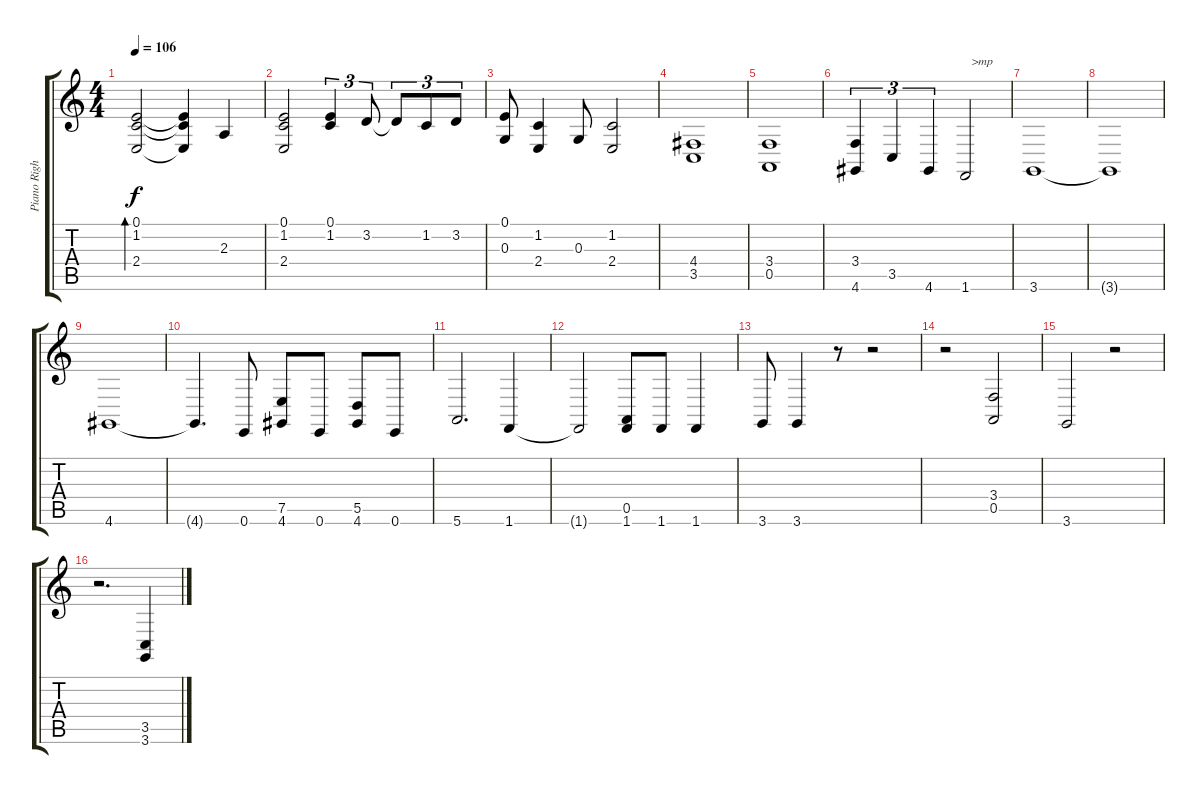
\track ("Piano Right Hand" "Piano Righ") {instrument brightacousticpiano}
\staff {score tabs}
\tuning (E4 B3 G3 D3 A2 E2) {hide}
\ts (4 4)
\tempo 106
\clef g2
\ks c
(0.1 1.2 2.4).2{bd 120 dy f instrument brightacousticpiano} (0.1{t} 1.2{t} 2.4{t}).4 2.3.4 |
(0.1 1.2 2.4).2 (0.1 1.2).4{tu (3 2)} 3.2.8{tu (3 2)} 3.2{t}.8{tu (3 2)} 1.2.8{tu (3 2)} 3.2.8{tu (3 2)} |
(0.1 0.3).8 (1.2 2.4).4 0.3.8 (1.2 2.4).2 |
(4.4 3.5).1 |
(3.4 0.5).1 |
(3.4 4.6).4{tu (3 2)} 3.5.4{tu (3 2)} 4.6.4{tu (3 2)} 1.6.2{txt "  >mp" volume 11} |
3.6.1 |
3.6{t}.1 |
4.6.1 |
4.6{t}.4{d} 0.6.8 (7.5 4.6).8 0.6.8 (5.5 4.6).8 0.6.8 |
5.6.2{d} 1.6.4 |
1.6{t}.2 (0.5 1.6).8 1.6.8 1.6.4 |
3.6.8 3.6.4 r.8 r.2 |
r.2 (3.4 0.5).2 |
3.6.2 r.2 |
r.2{d} (3.5 3.6).4
